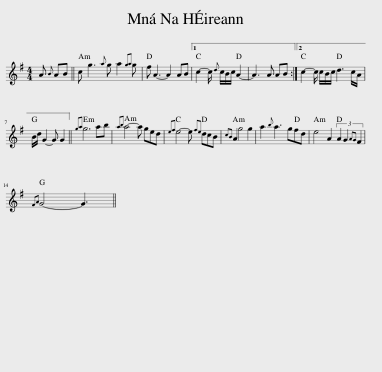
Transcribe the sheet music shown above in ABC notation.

X:1
L:1/8
M:4/4
I:linebreak $
K:G
V:1 treble
V:1
 A{B} AB || c g3{a} g a2{ga} g | f A3- A2 AB |1 c2- c/{d} c/B/c/ A2- | A3 A AB :|2 %5
 c2- c/ c/B/c/ d3 c/A/ |$ B/d/ G2- G G2 ||{ga} g6 ab |{ab} a4- a ged |{ef} e4- e{fe} dcB | %10
{cB} A2 g4 g2 | a2{b} a3 gfd | e4 A2 (3A2 G2{AG} F2 |${FA} G4- G3 || %14
